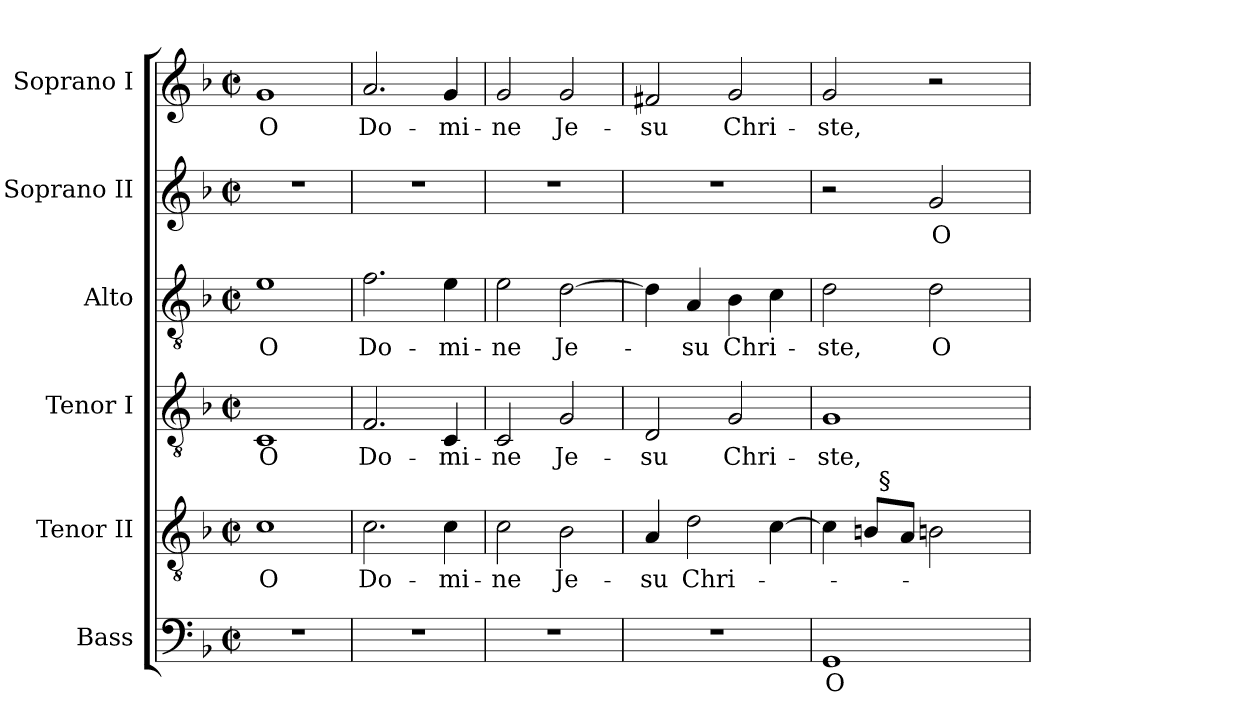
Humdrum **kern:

**kern	**text	**kern	**text	**kern	**text	**kern	**text	**kern	**text	**kern	**text
*part6	*part6	*part5	*part5	*part4	*part4	*part3	*part3	*part2	*part2	*part1	*part1
*staff6	*staff6	*staff5	*staff5	*staff4	*staff4	*staff3	*staff3	*staff2	*staff2	*staff1	*staff1
*I"Bass	*	*I"Tenor II	*	*I"Tenor I	*	*I"Alto	*	*I"Soprano II	*	*I"Soprano I	*
*I'B.	*	*	*	*	*	*I'T.	*	*I'A.	*	*I'A.	*
!!LO:PB:g=z
*clefF4	*	*clefGv2	*	*clefGv2	*	*clefGv2	*	*clefG2	*	*clefG2	*
*	*	*ITrd7c12	*	*ITrd7c12	*	*ITrd7c12	*	*	*	*	*
*k[b-]	*	*k[b-]	*	*k[b-]	*	*k[b-]	*	*k[b-]	*	*k[b-]	*
*F:	*	*F:	*	*F:	*	*F:	*	*F:	*	*F:	*
*M2/2	*	*M2/2	*	*M2/2	*	*M2/2	*	*M2/2	*	*M2/2	*
*met(c|)	*	*met(c|)	*	*met(c|)	*	*met(c|)	*	*met(c|)	*	*met(c|)	*
=1	=1	=1	=1	=1	=1	=1	=1	=1	=1	=1	=1
!	!	!	!LO:LY:b:color=#000000	!	!	!	!	!	!	!	!
!	!	!	!	!	!LO:LY:b:color=#000000	!	!	!	!	!	!
!	!	!	!	!	!	!	!LO:LY:b:color=#000000	!	!	!	!
!	!	!	!	!	!	!	!	!	!	!	!LO:LY:b:color=#000000
1r	.	1Ci	O	1CCi	O	1Ei	O	1r	.	1gi	O
=2	=2	=2	=2	=2	=2	=2	=2	=2	=2	=2	=2
!	!	!	!LO:LY:b:color=#000000	!	!	!	!	!	!	!	!
!	!	!	!	!	!LO:LY:b:color=#000000	!	!	!	!	!	!
!	!	!	!	!	!	!	!LO:LY:b:color=#000000	!	!	!	!
!	!	!	!	!	!	!	!	!	!	!	!LO:LY:b:color=#000000
1r	.	2.Ci\	Do-	2.FFi/	Do-	2.Fi\	Do-	1r	.	2.ai/	Do-
!	!	!	!LO:LY:b:color=#000000	!	!	!	!	!	!	!	!
!	!	!	!	!	!LO:LY:b:color=#000000	!	!	!	!	!	!
!	!	!	!	!	!	!	!LO:LY:b:color=#000000	!	!	!	!
!	!	!	!	!	!	!	!	!	!	!	!LO:LY:b:color=#000000
.	.	4Ci\	-mi-	4CCi/	-mi-	4Ei\	-mi-	.	.	4gi/	-mi-
=3	=3	=3	=3	=3	=3	=3	=3	=3	=3	=3	=3
!	!	!	!LO:LY:b:color=#000000	!	!	!	!	!	!	!	!
!	!	!	!	!	!LO:LY:b:color=#000000	!	!	!	!	!	!
!	!	!	!	!	!	!	!LO:LY:b:color=#000000	!	!	!	!
!	!	!	!	!	!	!	!	!	!	!	!LO:LY:b:color=#000000
1r	.	2Ci\	-ne	2CCi/	-ne	2Ei\	-ne	1r	.	2gi/	-ne
!	!	!	!LO:LY:b:color=#000000	!	!	!	!	!	!	!	!
!	!	!	!	!	!LO:LY:b:color=#000000	!	!	!	!	!	!
!	!	!	!	!	!	!	!LO:LY:b:color=#000000	!	!	!	!
!	!	!	!	!	!	!	!	!	!	!	!LO:LY:b:color=#000000
.	.	2BB-i\	Je-	2GGi/	Je-	[>2Di\	Je-	.	.	2gi/	Je-
=4	=4	=4	=4	=4	=4	=4	=4	=4	=4	=4	=4
!	!	!	!LO:LY:b:color=#000000	!	!	!	!	!	!	!	!
!	!	!	!	!	!LO:LY:b:color=#000000	!	!	!	!	!	!
!	!	!	!	!	!	!	!	!	!	!	!LO:LY:b:color=#000000
1r	.	4AAi/	-su	2DDi/	-su	4Di\]	.	1r	.	2f#Xi/	-su
!	!	!	!LO:LY:b:color=#000000	!	!	!	!	!	!	!	!
!	!	!	!	!	!	!	!LO:LY:b:color=#000000	!	!	!	!
.	.	2Di\	Chri-	.	.	4AAi/	-su	.	.	.	.
!	!	!	!	!	!LO:LY:b:color=#000000	!	!	!	!	!	!
!	!	!	!	!	!	!	!LO:LY:b:color=#000000	!	!	!	!
!	!	!	!	!	!	!	!	!	!	!	!LO:LY:b:color=#000000
.	.	.	.	2GGi/	Chri-	4BB-i\	Chri-	.	.	2gi/	Chri-
.	.	[>4Ci\	.	.	.	4Ci\	.	.	.	.	.
=5	=5	=5	=5	=5	=5	=5	=5	=5	=5	=5	=5
!	!LO:LY:b:color=#000000	!	!	!	!	!	!	!	!	!	!
!	!	!	!	!	!LO:LY:b:color=#000000	!	!	!	!	!	!
!	!	!	!	!	!	!	!LO:LY:b:color=#000000	!	!	!	!
!	!	!	!	!	!	!	!	!	!	!	!LO:LY:b:color=#000000
*	*	*^	*	*	*	*	*	*	*	*	*
1GGi	O	4Ci\]	4ryy	.	1GGi	-ste,	2Di\	-ste,	2r	.	2gi/	-ste,
.	.	8BBi/L	32ryy	.	.	.	.	.	.	.	.	.
.	.	.	256ryy	.	.	.	.	.	.	.	.	.
!	!	!	!LO:TX:a:t=§	!	!	!	!	!	!	!	!	!
.	.	.	2ryy	.	.	.	.	.	.	.	.	.
.	.	8AAi/J	.	.	.	.	.	.	.	.	.	.
!	!	!	!	!	!	!	!	!LO:LY:b:color=#000000	!	!	!	!
!	!	!	!	!	!	!	!	!	!	!LO:LY:b:color=#000000	!	!
.	.	2BBni\	.	.	.	.	2Di\	O	2gi/	O	2r	.
.	.	.	8ryy	.	.	.	.	.	.	.	.	.
.	.	.	16ryy	.	.	.	.	.	.	.	.	.
.	.	.	64..ryy	.	.	.	.	.	.	.	.	.
*	*	*v	*v	*	*	*	*	*	*	*	*	*
=	=	=	=	=	=	=	=	=	=	=	=
*-	*-	*-	*-	*-	*-	*-	*-	*-	*-	*-	*-
